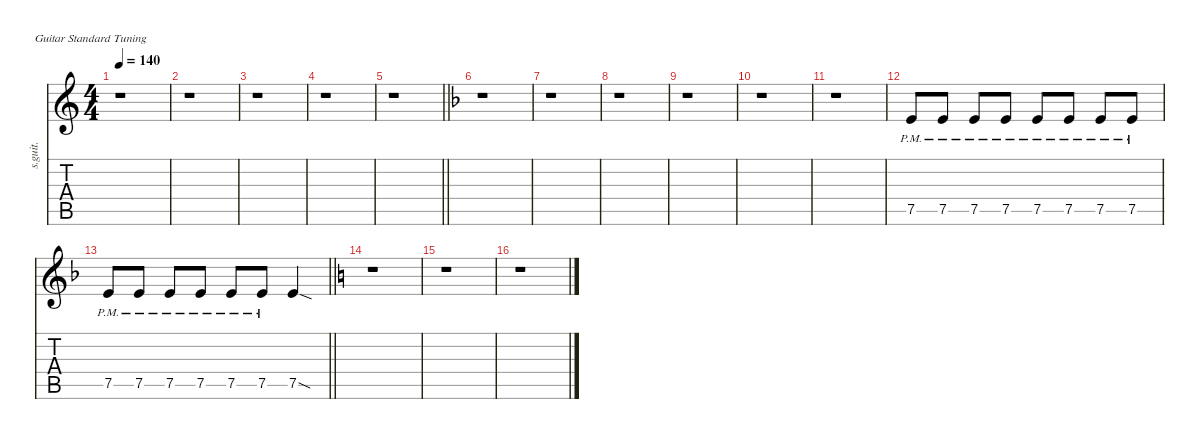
\defaultSystemsLayout 4
\hideDynamics
\bracketExtendMode nobrackets
\otherSystemsTrackNameOrientation horizontal
\track ("gtr. III" "s.guit.") {defaultSystemsLayout 8 instrument acousticguitarsteel}
\staff {score tabs}
\tuning (E4 B3 G3 D3 A2 E2)
\ts (4 4)
\tempo 140
\clef g2
\ks aminor
r.1{dy ppp beam Down} |
r.1{beam Down} |
r.1{beam Down} |
r.1{beam Down} |
\barLineRight lightlight
r.1{beam Down} |
\ks dminor
r.1{beam Down} |
r.1{beam Down} |
r.1{beam Down} |
r.1{beam Down} |
r.1{beam Down} |
r.1{beam Down} |
7.5{pm acc forcenatural}.8{instrument overdrivenguitar beam Up} 7.5{pm acc forcenatural}.8{beam Up} 7.5{pm acc forcenatural}.8{dy pp beam Up} 7.5{pm acc forcenatural}.8{beam Up} 7.5{pm acc forcenatural}.8{dy p beam Up} 7.5{pm acc forcenatural}.8{beam Up} 7.5{pm acc forcenatural}.8{dy mp beam Up} 7.5{pm acc forcenatural}.8{beam Up} |
\barLineRight lightlight
7.5{pm acc forcenatural}.8{dy mf beam Up} 7.5{pm acc forcenatural}.8{beam Up} 7.5{pm acc forcenatural}.8{dy f beam Up} 7.5{pm acc forcenatural}.8{beam Up} 7.5{pm acc forcenatural}.8{beam Up} 7.5{pm acc forcenatural}.8{beam Up} 7.5{sod acc forcenatural}.4{beam Up} |
\ks aminor
r.1{beam Down} |
r.1{beam Down} |
r.1{beam Down}
